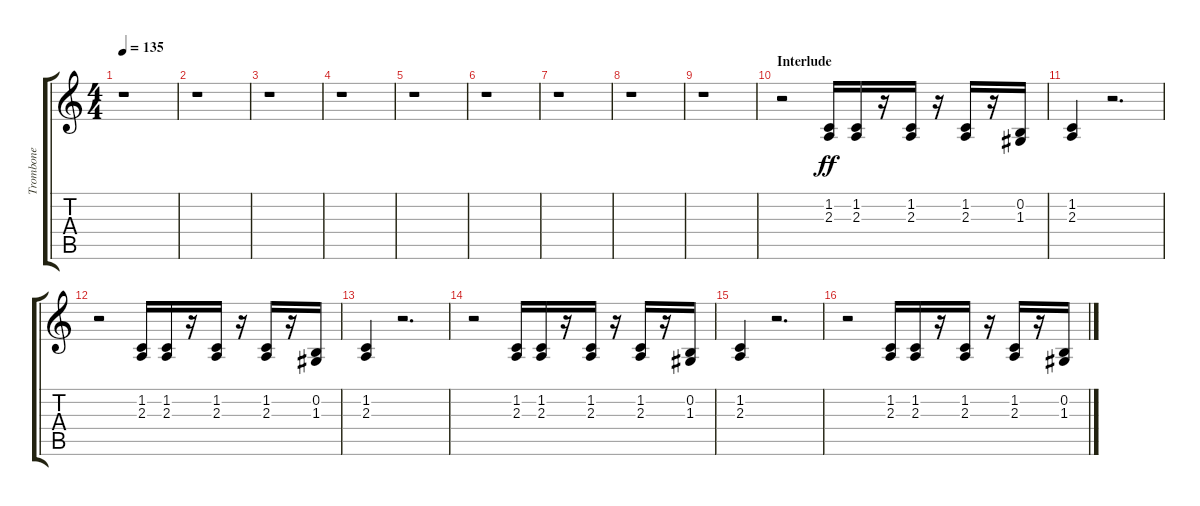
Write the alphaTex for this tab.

\track ("Trombone" "Trombone") {instrument trombone}
\staff {score tabs}
\tuning (E4 B3 G3 D3 A2 E2) {hide}
\ts (4 4)
\tempo 135
\clef g2
\ks c
r.1{dy ff} |
r.1 |
r.1 |
r.1 |
r.1 |
r.1 |
r.1 |
r.1 |
r.1 |
\section ("" "Interlude")
r.2 (1.2 2.3).16 (1.2 2.3).16 r.16 (1.2 2.3).16 r.16 (1.2 2.3).16 r.16 (0.2 1.3).16 |
(1.2 2.3).4 r.2{d} |
r.2 (1.2 2.3).16 (1.2 2.3).16 r.16 (1.2 2.3).16 r.16 (1.2 2.3).16 r.16 (0.2 1.3).16 |
(1.2 2.3).4 r.2{d} |
r.2 (1.2 2.3).16 (1.2 2.3).16 r.16 (1.2 2.3).16 r.16 (1.2 2.3).16 r.16 (0.2 1.3).16 |
(1.2 2.3).4 r.2{d} |
r.2 (1.2 2.3).16 (1.2 2.3).16 r.16 (1.2 2.3).16 r.16 (1.2 2.3).16 r.16 (0.2 1.3).16
